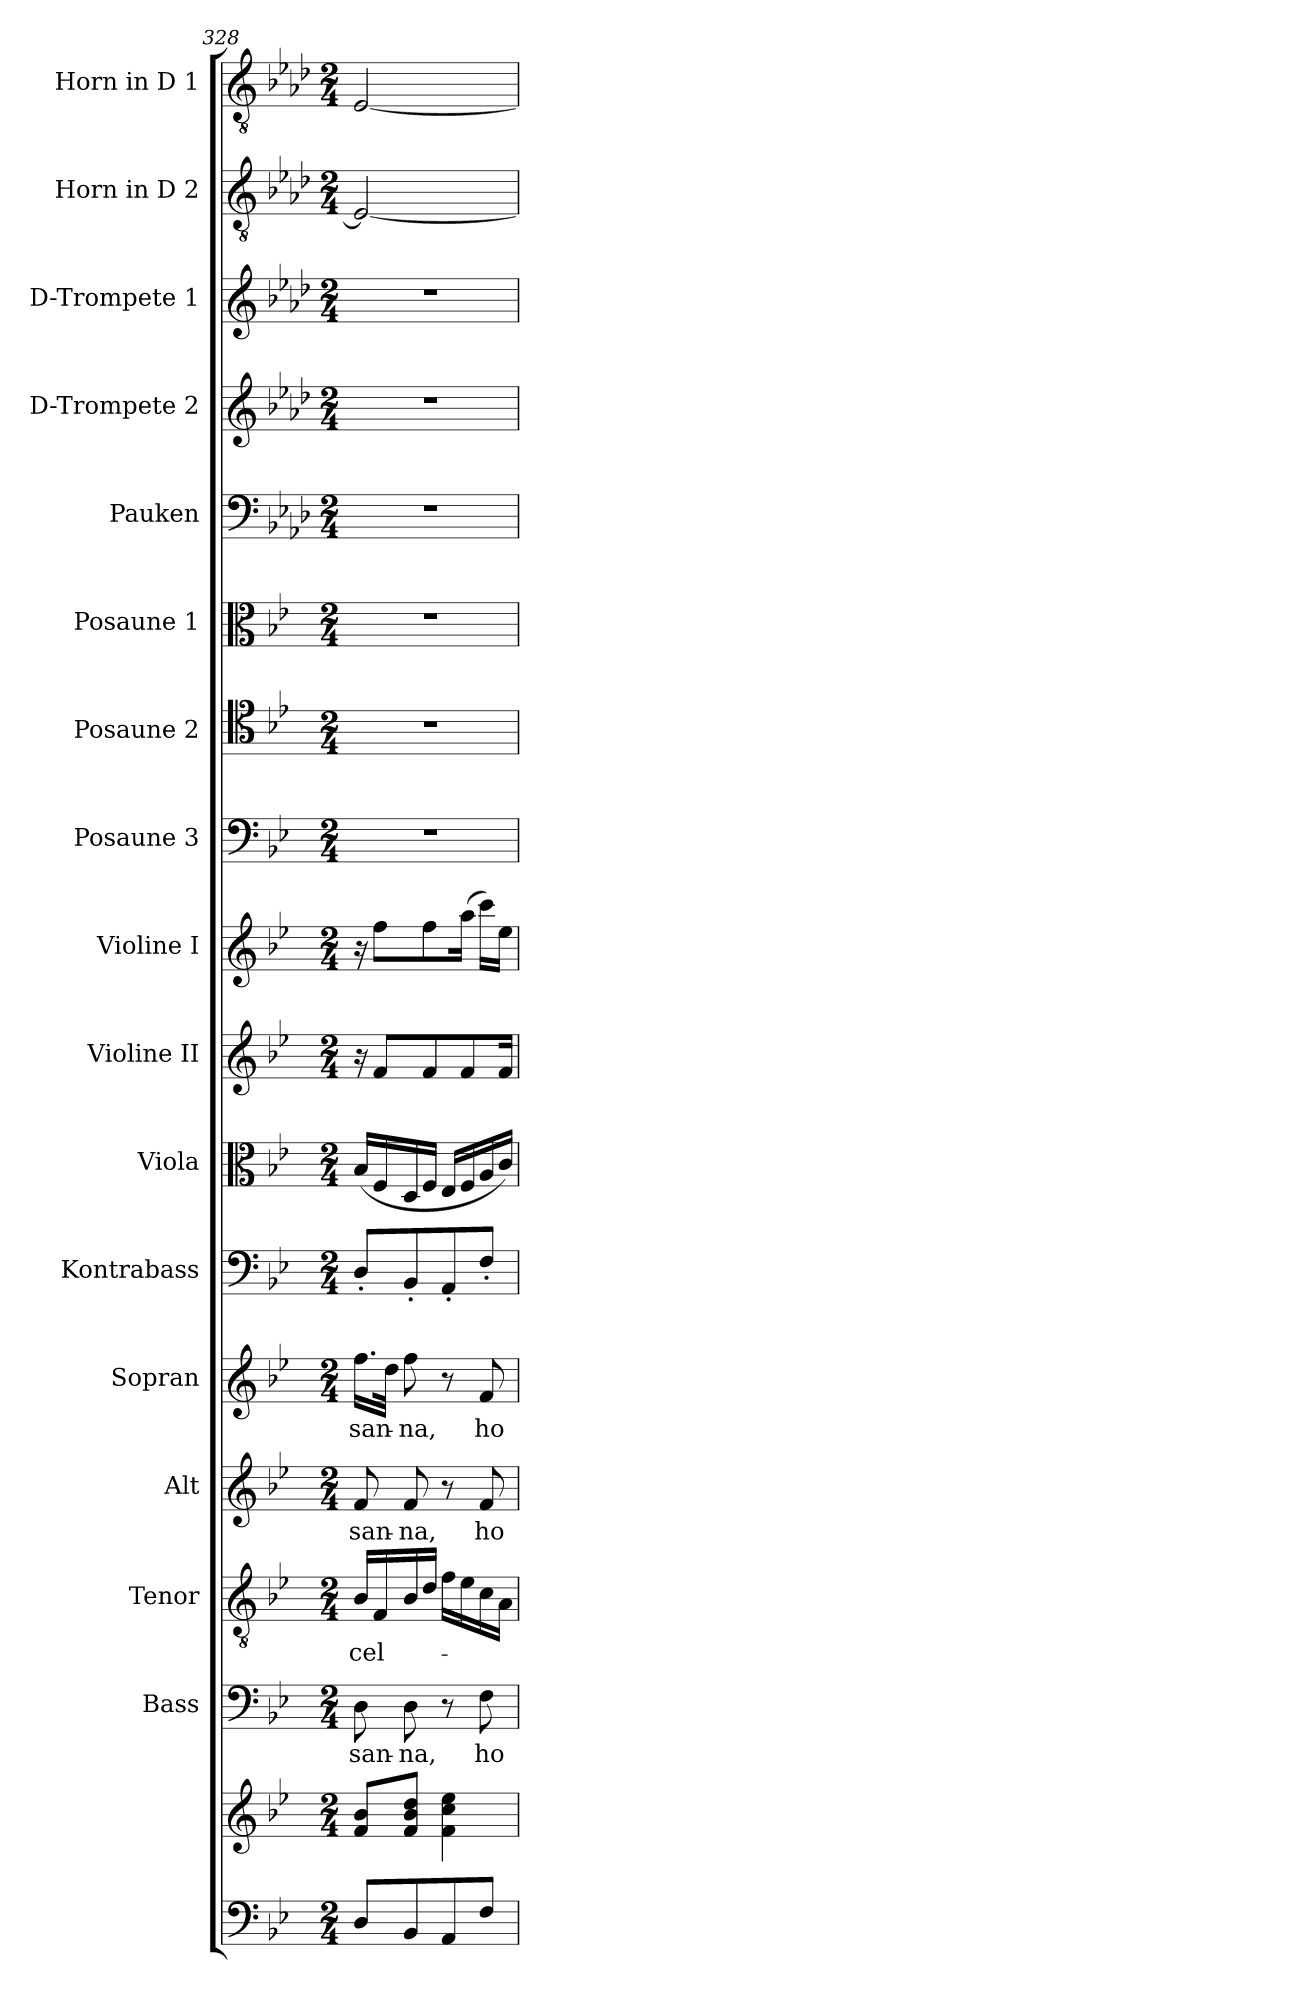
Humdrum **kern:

**kern	**kern	**kern	**text	**kern	**text	**kern	**text	**kern	**text	**kern	**kern	**kern	**kern	**kern	**kern	**kern	**kern	**kern	**kern	**kern	**kern
*part17	*part17	*part16	*part16	*part15	*part15	*part14	*part14	*part13	*part13	*part12	*part11	*part10	*part9	*part8	*part7	*part6	*part5	*part4	*part3	*part2	*part1
*staff18	*staff17	*staff16	*staff16	*staff15	*staff15	*staff14	*staff14	*staff13	*staff13	*staff12	*staff11	*staff10	*staff9	*staff8	*staff7	*staff6	*staff5	*staff4	*staff3	*staff2	*staff1
*	*	*I"Bass	*	*I"Tenor	*	*I"Alt	*	*I"Sopran	*	*I"Kontrabass	*I"Viola	*I"Violine II	*I"Violine I	*I"Posaune 3	*I"Posaune 2	*I"Posaune 1	*I"Pauken	*I"D-Trompete 2	*I"D-Trompete 1	*I"Horn in D 2	*I"Horn in D 1
*	*	*I'B.	*	*I'T.	*	*I'A.	*	*I'S.	*	*I'Kb.	*I'Vla.	*I'Vl. II	*I'Vl. I	*I'Pos. 3	*I'Pos. 2	*I'Pos. 1	*I'Pk.	*I'D Trp. 2	*I'D Trp. 1	*I'Hrn. 2	*I'Hrn. 1
*clefF4	*clefG2	*clefF4	*	*clefGv2	*	*clefG2	*	*clefG2	*	*clefF4	*clefC3	*clefG2	*clefG2	*clefF4	*clefC4	*clefC3	*clefF4	*clefG2	*clefG2	*clefGv2	*clefGv2
*	*	*	*	*	*	*	*	*	*	*ITrd7c12	*	*	*	*	*	*	*ITrd-1c-2	*ITrd-1c-2	*ITrd-1c-2	*ITrd-1c-2	*ITrd-1c-2
*k[b-e-]	*k[b-e-]	*k[b-e-]	*	*k[b-e-]	*	*k[b-e-]	*	*k[b-e-]	*	*k[b-e-]	*k[b-e-]	*k[b-e-]	*k[b-e-]	*k[b-e-]	*k[b-e-]	*k[b-e-]	*k[b-e-]	*k[b-e-]	*k[b-e-]	*k[b-e-]	*k[b-e-]
*B-:	*B-:	*B-:	*	*B-:	*	*B-:	*	*B-:	*	*B-:	*B-:	*B-:	*B-:	*B-:	*B-:	*B-:	*B-:	*B-:	*B-:	*B-:	*B-:
*M2/4	*M2/4	*M2/4	*	*M2/4	*	*M2/4	*	*M2/4	*	*M2/4	*M2/4	*M2/4	*M2/4	*M2/4	*M2/4	*M2/4	*M2/4	*M2/4	*M2/4	*M2/4	*M2/4
=328	=328	=328	=328	=328	=328	=328	=328	=328	=328	=328	=328	=328	=328	=328	=328	=328	=328	=328	=328	=328	=328
!	!	!	!LO:LY:b	!	!LO:LY:b	!	!LO:LY:b	!	!LO:LY:b	!	!	!	!	!	!	!	!	!	!	!	!
8D/L	8f/ 8b-/L	8D\	-san-	16B-/LL	-cel-	8f/	-san-	16.ff\LL	-san-	8DD'</L	(<16B-/LL	16r	16r	2r	2r	2r	2r	2r	2r	2F/_	[2F/
.	.	.	.	16F/	.	.	.	.	.	.	16F/	8f/L	8ff\L	.	.	.	.	.	.	.	.
.	.	.	.	.	.	.	.	32dd\JJk	.	.	.	.	.	.	.	.	.	.	.	.	.
!	!	!	!LO:LY:b	!	!	!	!LO:LY:b	!	!LO:LY:b	!	!	!	!	!	!	!	!	!	!	!	!
8BB-/	8f/ 8b-/ 8dd/J	8D\	-na,	16B-/	.	8f/	-na,	8ff\	-na,	8BBB-'</	16D/	.	.	.	.	.	.	.	.	.	.
.	.	.	.	16d/JJ	.	.	.	.	.	.	16F/JJ	8f/	8ff\	.	.	.	.	.	.	.	.
8AA/	4f\ 4cc\ 4ee-\	8r	.	16f\LL	.	8r	.	8r	.	8AAA'</	16E-/LL	.	.	.	.	.	.	.	.	.	.
.	.	.	.	16e-\	.	.	.	.	.	.	16F/	8f/	(>16aa\Jk	.	.	.	.	.	.	.	.
!	!	!	!LO:LY:b	!	!	!	!LO:LY:b	!	!LO:LY:b	!	!	!	!	!	!	!	!	!	!	!	!
8F/J	.	8F\	ho-	16c\	.	8f/	ho-	8f/	ho-	8FF'</J	16A/	.	16ccc\LL)	.	.	.	.	.	.	.	.
.	.	.	.	16A\JJ	.	.	.	.	.	.	16c/JJ)	16f/Jk	16ee-\JJ	.	.	.	.	.	.	.	.
=	=	=	=	=	=	=	=	=	=	=	=	=	=	=	=	=	=	=	=	=	=
*-	*-	*-	*-	*-	*-	*-	*-	*-	*-	*-	*-	*-	*-	*-	*-	*-	*-	*-	*-	*-	*-
